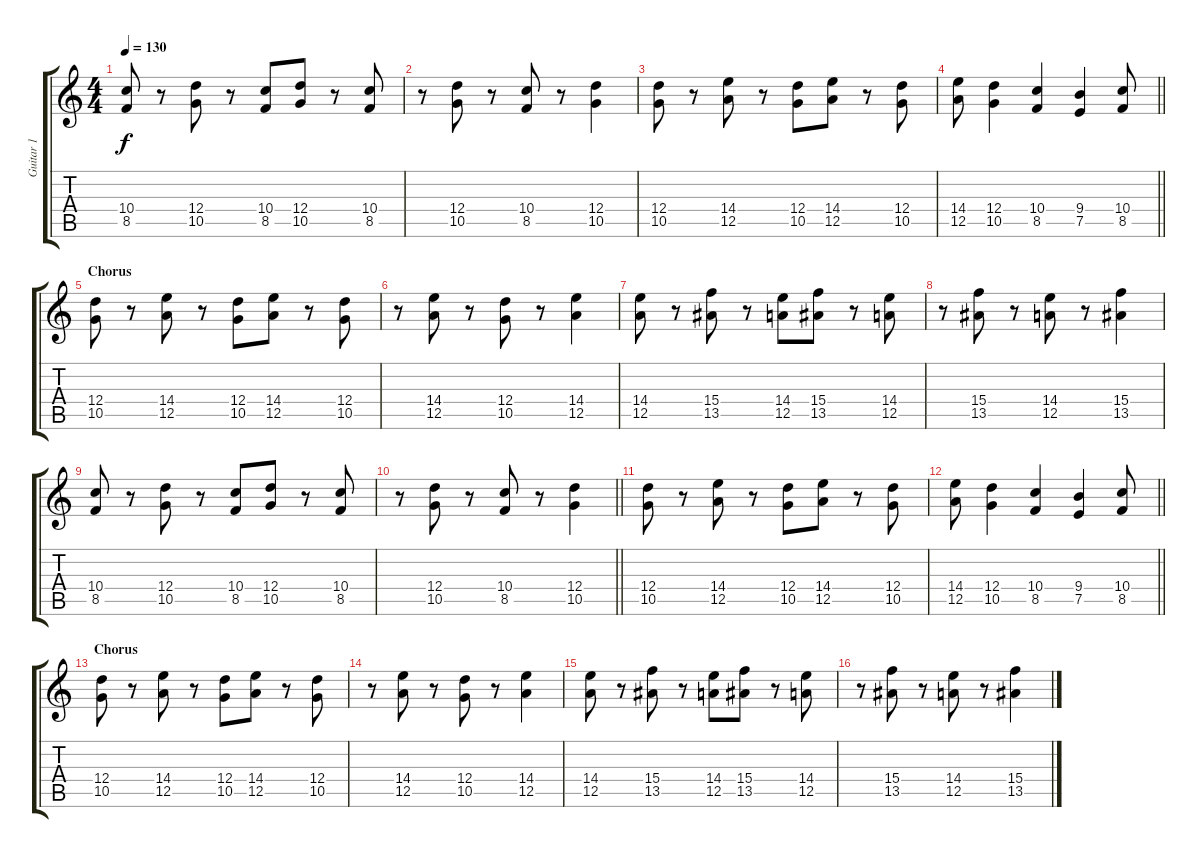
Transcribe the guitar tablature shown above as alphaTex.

\track ("Guitar 1" "Guitar 1") {instrument overdrivenguitar}
\staff {score tabs}
\tuning (E4 B3 G3 D3 A2 E2) {hide}
\ts (4 4)
\tempo 130
\clef g2
\ks c
(10.4 8.5).8{dy f} r.8 (12.4 10.5).8 r.8 (10.4 8.5).8 (12.4 10.5).8 r.8 (10.4 8.5).8 |
r.8 (12.4 10.5).8 r.8 (10.4 8.5).8 r.8 (12.4 10.5).4 |
(12.4 10.5).8 r.8 (14.4 12.5).8 r.8 (12.4 10.5).8 (14.4 12.5).8 r.8 (12.4 10.5).8 |
\barLineRight lightlight
(14.4 12.5).8 (12.4 10.5).4 (10.4 8.5).4 (9.4 7.5).4 (10.4 8.5).8 |
\section ("" "Chorus")
(12.4 10.5).8 r.8 (14.4 12.5).8 r.8 (12.4 10.5).8 (14.4 12.5).8 r.8 (12.4 10.5).8 |
r.8 (14.4 12.5).8 r.8 (12.4 10.5).8 r.8 (14.4 12.5).4 |
(14.4 12.5).8 r.8 (15.4 13.5).8 r.8 (14.4 12.5).8 (15.4 13.5).8 r.8 (14.4 12.5).8 |
r.8 (15.4 13.5).8 r.8 (14.4 12.5).8 r.8 (15.4 13.5).4 |
(10.4 8.5).8 r.8 (12.4 10.5).8 r.8 (10.4 8.5).8 (12.4 10.5).8 r.8 (10.4 8.5).8 |
\barLineRight lightlight
r.8 (12.4 10.5).8 r.8 (10.4 8.5).8 r.8 (12.4 10.5).4 |
(12.4 10.5).8 r.8 (14.4 12.5).8 r.8 (12.4 10.5).8 (14.4 12.5).8 r.8 (12.4 10.5).8 |
\barLineRight lightlight
(14.4 12.5).8 (12.4 10.5).4 (10.4 8.5).4 (9.4 7.5).4 (10.4 8.5).8 |
\section ("" "Chorus")
(12.4 10.5).8 r.8 (14.4 12.5).8 r.8 (12.4 10.5).8 (14.4 12.5).8 r.8 (12.4 10.5).8 |
r.8 (14.4 12.5).8 r.8 (12.4 10.5).8 r.8 (14.4 12.5).4 |
(14.4 12.5).8 r.8 (15.4 13.5).8 r.8 (14.4 12.5).8 (15.4 13.5).8 r.8 (14.4 12.5).8 |
r.8 (15.4 13.5).8 r.8 (14.4 12.5).8 r.8 (15.4 13.5).4
